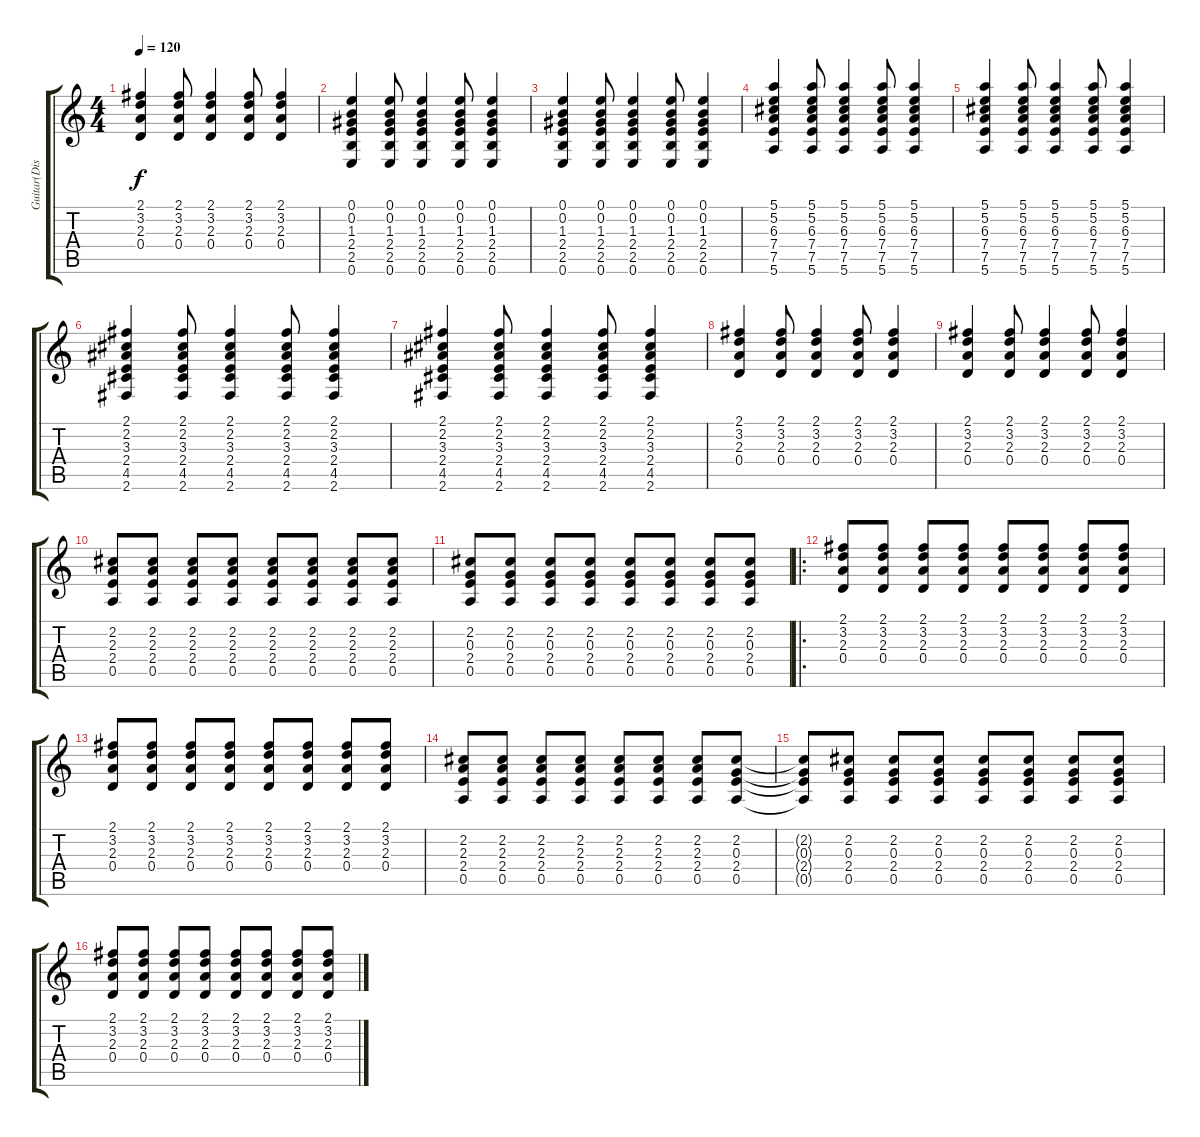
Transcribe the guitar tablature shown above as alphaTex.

\track ("Guitar(Dist.)" "Guitar(Dis") {instrument distortionguitar}
\staff {score tabs}
\tuning (E4 B3 G3 D3 A2 E2) {hide}
\ts (4 4)
\tempo 120
\clef g2
\ks c
(2.1 3.2 2.3 0.4).4{dy f} (2.1 3.2 2.3 0.4).8 (2.1 3.2 2.3 0.4).4 (2.1 3.2 2.3 0.4).8 (2.1 3.2 2.3 0.4).4 |
(0.1 0.2 1.3 2.4 2.5 0.6).4 (0.1 0.2 1.3 2.4 2.5 0.6).8 (0.1 0.2 1.3 2.4 2.5 0.6).4 (0.1 0.2 1.3 2.4 2.5 0.6).8 (0.1 0.2 1.3 2.4 2.5 0.6).4 |
(0.1 0.2 1.3 2.4 2.5 0.6).4 (0.1 0.2 1.3 2.4 2.5 0.6).8 (0.1 0.2 1.3 2.4 2.5 0.6).4 (0.1 0.2 1.3 2.4 2.5 0.6).8 (0.1 0.2 1.3 2.4 2.5 0.6).4 |
(5.1 5.2 6.3 7.4 7.5 5.6).4 (5.1 5.2 6.3 7.4 7.5 5.6).8 (5.1 5.2 6.3 7.4 7.5 5.6).4 (5.1 5.2 6.3 7.4 7.5 5.6).8 (5.1 5.2 6.3 7.4 7.5 5.6).4 |
(5.1 5.2 6.3 7.4 7.5 5.6).4 (5.1 5.2 6.3 7.4 7.5 5.6).8 (5.1 5.2 6.3 7.4 7.5 5.6).4 (5.1 5.2 6.3 7.4 7.5 5.6).8 (5.1 5.2 6.3 7.4 7.5 5.6).4 |
(2.1 2.2 3.3 2.4 4.5 2.6).4 (2.1 2.2 3.3 2.4 4.5 2.6).8 (2.1 2.2 3.3 2.4 4.5 2.6).4 (2.1 2.2 3.3 2.4 4.5 2.6).8 (2.1 2.2 3.3 2.4 4.5 2.6).4 |
(2.1 2.2 3.3 2.4 4.5 2.6).4 (2.1 2.2 3.3 2.4 4.5 2.6).8 (2.1 2.2 3.3 2.4 4.5 2.6).4 (2.1 2.2 3.3 2.4 4.5 2.6).8 (2.1 2.2 3.3 2.4 4.5 2.6).4 |
(2.1 3.2 2.3 0.4).4 (2.1 3.2 2.3 0.4).8 (2.1 3.2 2.3 0.4).4 (2.1 3.2 2.3 0.4).8 (2.1 3.2 2.3 0.4).4 |
(2.1 3.2 2.3 0.4).4 (2.1 3.2 2.3 0.4).8 (2.1 3.2 2.3 0.4).4 (2.1 3.2 2.3 0.4).8 (2.1 3.2 2.3 0.4).4 |
(2.2 2.3 2.4 0.5).8 (2.2 2.3 2.4 0.5).8 (2.2 2.3 2.4 0.5).8 (2.2 2.3 2.4 0.5).8 (2.2 2.3 2.4 0.5).8 (2.2 2.3 2.4 0.5).8 (2.2 2.3 2.4 0.5).8 (2.2 2.3 2.4 0.5).8 |
(2.2 0.3 2.4 0.5).8 (2.2 0.3 2.4 0.5).8 (2.2 0.3 2.4 0.5).8 (2.2 0.3 2.4 0.5).8 (2.2 0.3 2.4 0.5).8 (2.2 0.3 2.4 0.5).8 (2.2 0.3 2.4 0.5).8 (2.2 0.3 2.4 0.5).8 |
\ro
(2.1 3.2 2.3 0.4).8 (2.1 3.2 2.3 0.4).8 (2.1 3.2 2.3 0.4).8 (2.1 3.2 2.3 0.4).8 (2.1 3.2 2.3 0.4).8 (2.1 3.2 2.3 0.4).8 (2.1 3.2 2.3 0.4).8 (2.1 3.2 2.3 0.4).8 |
(2.1 3.2 2.3 0.4).8 (2.1 3.2 2.3 0.4).8 (2.1 3.2 2.3 0.4).8 (2.1 3.2 2.3 0.4).8 (2.1 3.2 2.3 0.4).8 (2.1 3.2 2.3 0.4).8 (2.1 3.2 2.3 0.4).8 (2.1 3.2 2.3 0.4).8 |
(2.2 2.3 2.4 0.5).8 (2.2 2.3 2.4 0.5).8 (2.2 2.3 2.4 0.5).8 (2.2 2.3 2.4 0.5).8 (2.2 2.3 2.4 0.5).8 (2.2 2.3 2.4 0.5).8 (2.2 2.3 2.4 0.5).8 (2.2 0.3 2.4 0.5).8 |
(2.2{t} 0.3{t} 2.4{t} 0.5{t}).8 (2.2 0.3 2.4 0.5).8 (2.2 0.3 2.4 0.5).8 (2.2 0.3 2.4 0.5).8 (2.2 0.3 2.4 0.5).8 (2.2 0.3 2.4 0.5).8 (2.2 0.3 2.4 0.5).8 (2.2 0.3 2.4 0.5).8 |
(2.1 3.2 2.3 0.4).8 (2.1 3.2 2.3 0.4).8 (2.1 3.2 2.3 0.4).8 (2.1 3.2 2.3 0.4).8 (2.1 3.2 2.3 0.4).8 (2.1 3.2 2.3 0.4).8 (2.1 3.2 2.3 0.4).8 (2.1 3.2 2.3 0.4).8
